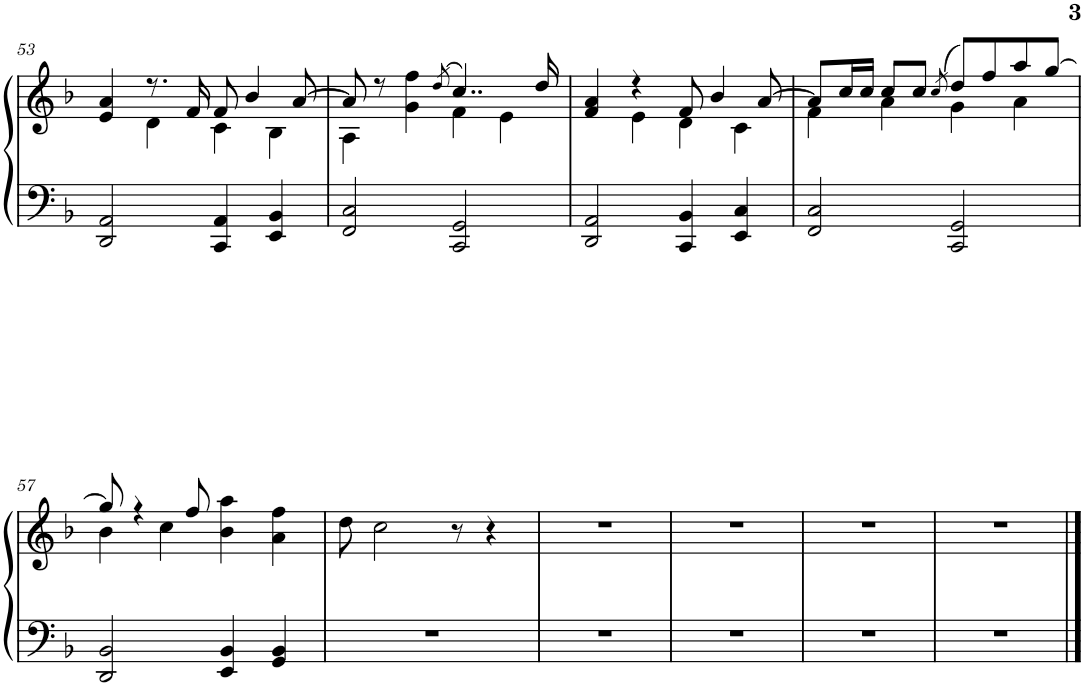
**kern	**kern
*part1	*part1
*staff2	*staff1
*I"Piano	*
*I'Pno.	*
!!LO:PB:g=z
*clefF4	*clefG2
*k[b-]	*k[b-]
*M4/4	*M4/4
=53	=53
*	*^
2DD/ 2AA/	4e/ 4a/	4ryy
.	8.r	4d\
.	16f/	.
4CC/ 4AA/	8f/	4c\
.	4b-/	.
4EE/ 4BB-/	.	4B-\
.	[8a/	.
=54	=54	=54
2FF/ 2C/	8a/]	4A\
.	8r	.
.	4g\ 4ff\	4ryy
.	(8qdd/	.
2CC/ 2GG/	4..cc/)	4f\
.	.	4e\
.	16dd/	.
=55	=55	=55
2DD/ 2AA/	4f/ 4a/	4ryy
.	4r	4e\
4CC/ 4BB-/	8f/	4d\
.	4b-/	.
4EE/ 4C/	.	4c\
.	[8a/	.
=56	=56	=56
2FF/ 2C/	8a/L]	4f\
.	16cc/L	.
.	16cc/JJ	.
.	8cc/L	4a\
.	8cc/J	.
.	(8qcc/	.
2CC/ 2GG/	8dd/L)	4g\
.	8ff/	.
.	8aa/	4a\
.	[8gg/J	.
!!LO:LB:g=z	!!
=57	=57	=57
2DD/ 2BB-/	8gg/]	4b-\
.	4r	.
.	.	4cc\
.	8ff/	.
4EE/ 4BB-/	4b-\ 4aa\	2ryy
4GG/ 4BB-/	4a\ 4ff\	.
*	*v	*v
=58	=58
1r	8dd\
.	2cc\
.	8r
.	4r
=59	=59
1r	1r
=60	=60
1r	1r
=61	=61
1r	1r
=62	=62
1r	1r
==	==
*-	*-
